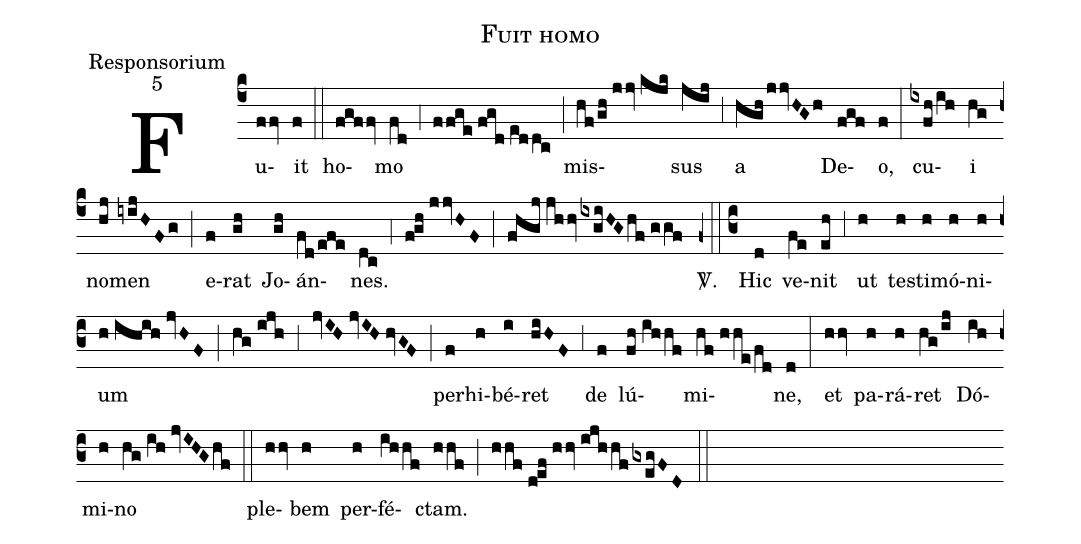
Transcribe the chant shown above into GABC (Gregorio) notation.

name:Fuit homo;
office-part:Responsorium;
mode:5;
%%
(c4) Fu(ffv)it(f) (::) ho(fgffv)mo(fd) (;4) (ffge//fgd//eddc) (;) mis(hf/gh//jjv//kjk)sus(jij) (;3) a(hghjjvHGh) De(fgf)o,(f) (:) cu(ixfh/ih)i(hg) no(hj)men(iyijHFg) (;) e(f)rat(gh) Jo(gh)án(fd/efe)nes.(dc) (;4) (f!gh//jjvHF) (;) (fhgj//jhhv/ixgiHG/hf//ggf) <sp>V/</sp>.(z0::c3) Hic(d) ve(fe)nit(eh) (;3) ut(h) te(h)sti(h)mó(h)ni(h)um(h//ihih//jvHF) (;) (hg//ijh) (;3) (jvIH//jvIH//hvGF) (;) per(f)hi(h)bé(i)ret(hiHF) (;3) de(f) lú(fh//ihhf)mi(hf//hhe/fd)ne,(d) (:) et(hhv) pa(h)rá(h)ret(hg/ij) Dó(ih)mi(h)no(hg//ih//jvIHGhf) (::) ple(hhv)bem(h) per(h)fé(ihhf)ctam.(hhf) (;) (hhf//d!ef//hhv//ijhhf/gxegFD) (::)
